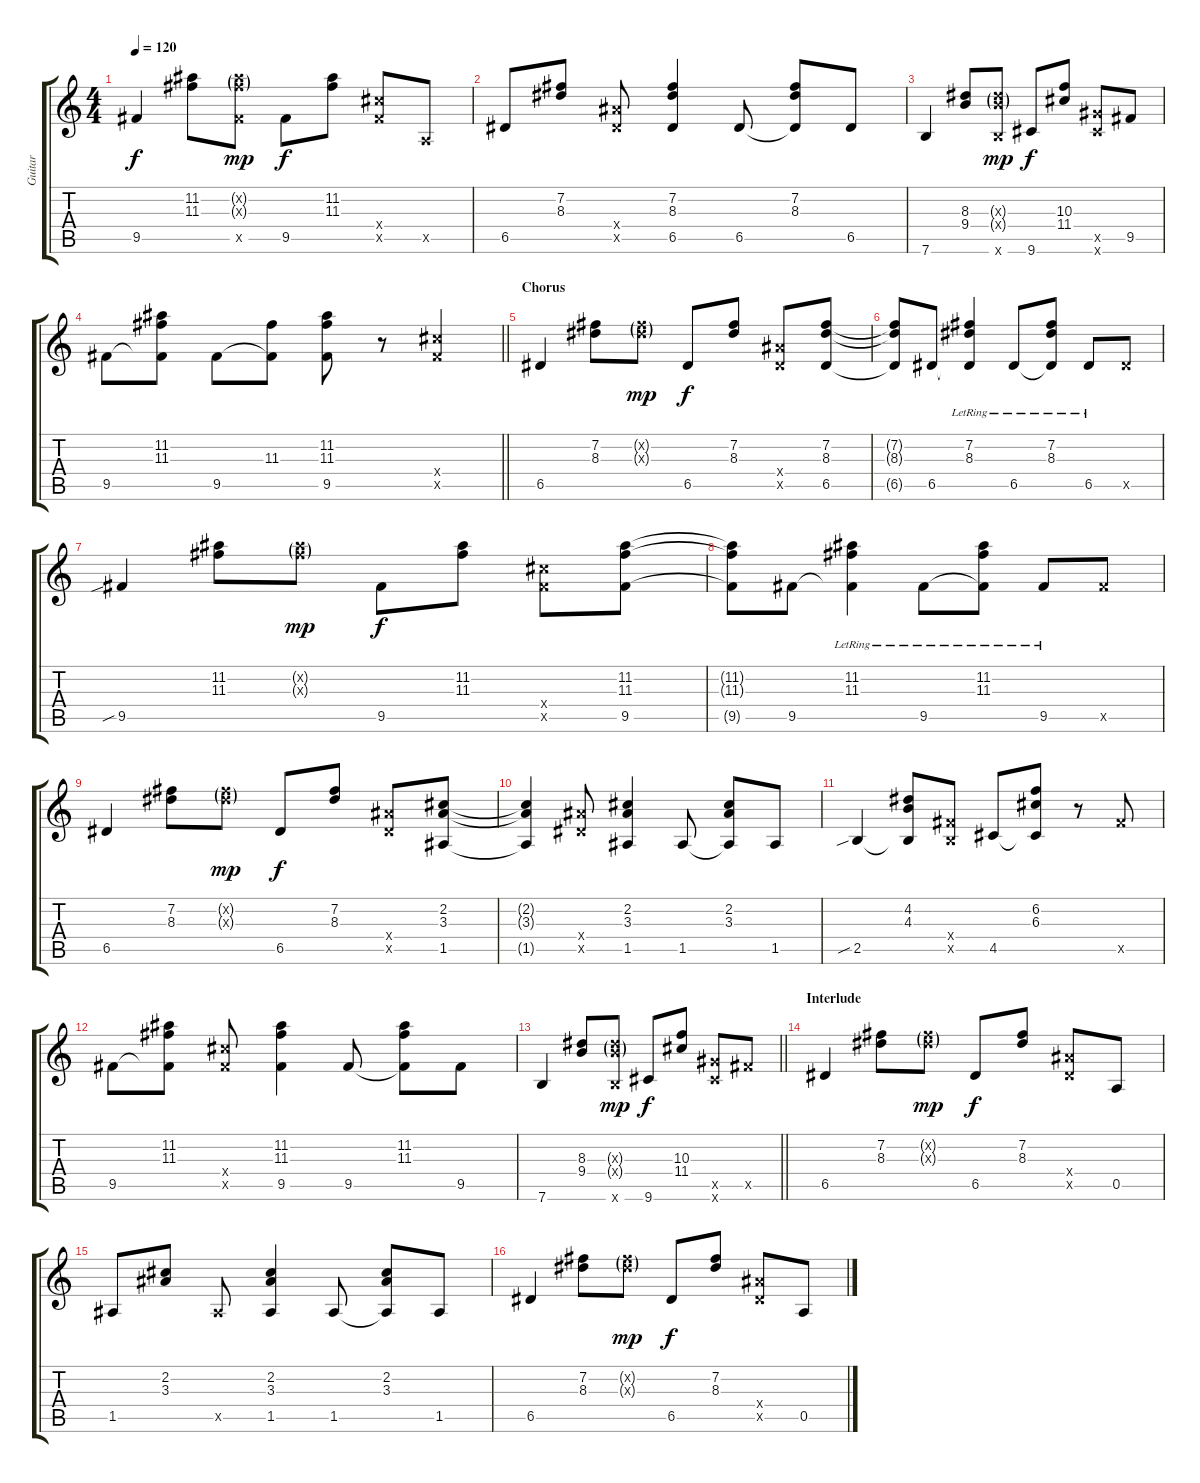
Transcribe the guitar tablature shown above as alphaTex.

\track ("Guitar" "Guitar") {instrument electricguitarclean}
\staff {score tabs}
\tuning (E4 B3 G3 D3 A2 E2) {hide}
\ts (4 4)
\tempo 120
\clef g2
\ks c
9.5.4{dy f} (11.2 11.3).8 (11.2{g x} 11.3{g x} 9.5{x}).8{dy mp} 9.5.8{dy f} (11.2 11.3).8 (11.4{x} 9.5{x}).8 0.5{x}.8 |
6.5.8 (7.2 8.3).8 (8.4{x} 6.5{x}).8 (7.2 8.3 6.5).4 6.5.8 (7.2 8.3 6.5{t}).8 6.5.8 |
7.6.4 (8.3 9.4).8 (8.3{g x} 9.4{g x} 7.6{x}).8{dy mp} 9.6.8{dy f} (10.3 11.4).8 (11.5{x} 9.6{x}).8 9.5.8 |
\barLineRight lightlight
9.5.8 (11.2 11.3 9.5{t}).8 9.5.8 (11.3 9.5{t}).8 (11.2 11.3 9.5).8 r.8 (11.4{x} 9.5{x}).4 |
\section ("" "Chorus")
6.5.4 (7.2 8.3).8 (7.2{g x} 8.3{g x}).8{dy mp} 6.5.8{dy f} (7.2 8.3).8 (8.4{x} 6.5{x}).8 (7.2 8.3 6.5).8 |
(7.2{t} 8.3{t} 6.5{t}).8 6.5.8 (7.2{lr} 8.3{lr} 6.5{t}).4 6.5{lr}.8 (7.2{lr} 8.3{lr} 6.5{t}).8 6.5{lr}.8 6.5{x}.8 |
9.5{sib}.4 (11.2 11.3).8 (11.2{g x} 11.3{g x}).8{dy mp} 9.5.8{dy f} (11.2 11.3).8 (11.4{x} 9.5{x}).8 (11.2 11.3 9.5).8 |
(11.2{t} 11.3{t} 9.5{t}).8 9.5.8 (11.2{lr} 11.3{lr} 9.5{t}).4 9.5{lr}.8 (11.2{lr} 11.3{lr} 9.5{t}).8 9.5{lr}.8 9.5{x}.8 |
6.5.4 (7.2 8.3).8 (7.2{g x} 8.3{g x}).8{dy mp} 6.5.8{dy f} (7.2 8.3).8 (8.4{x} 6.5{x}).8 (2.2 3.3 1.5).8 |
(2.2{t} 3.3{t} 1.5{t}).4 (8.4{x} 6.5{x}).8 (2.2 3.3 1.5).4 1.5.8 (2.2 3.3 1.5{t}).8 1.5.8 |
2.5{sib}.4 (4.2 4.3 2.5{t}).8 (4.4{x} 2.5{x}).8 4.5.8 (6.2 6.3 4.5{t}).8 r.8 9.5{x}.8 |
9.5.8 (11.2 11.3 9.5{t}).8 (11.4{x} 9.5{x}).8 (11.2 11.3 9.5).4 9.5.8 (11.2 11.3 9.5{t}).8 9.5.8 |
\barLineRight lightlight
7.6.4 (8.3 9.4).8 (8.3{g x} 9.4{g x} 7.6{x}).8{dy mp} 9.6.8{dy f} (10.3 11.4).8 (11.5{x} 9.6{x}).8 9.5{x}.8 |
\section ("" "Interlude")
6.5.4 (7.2 8.3).8 (7.2{g x} 8.3{g x}).8{dy mp} 6.5.8{dy f} (7.2 8.3).8 (8.4{x} 6.5{x}).8 0.5.8 |
1.5.8 (2.2 3.3).8 1.5{x}.8 (2.2 3.3 1.5).4 1.5.8 (2.2 3.3 1.5{t}).8 1.5.8 |
6.5.4 (7.2 8.3).8 (7.2{g x} 8.3{g x}).8{dy mp} 6.5.8{dy f} (7.2 8.3).8 (8.4{x} 6.5{x}).8 0.5.8
